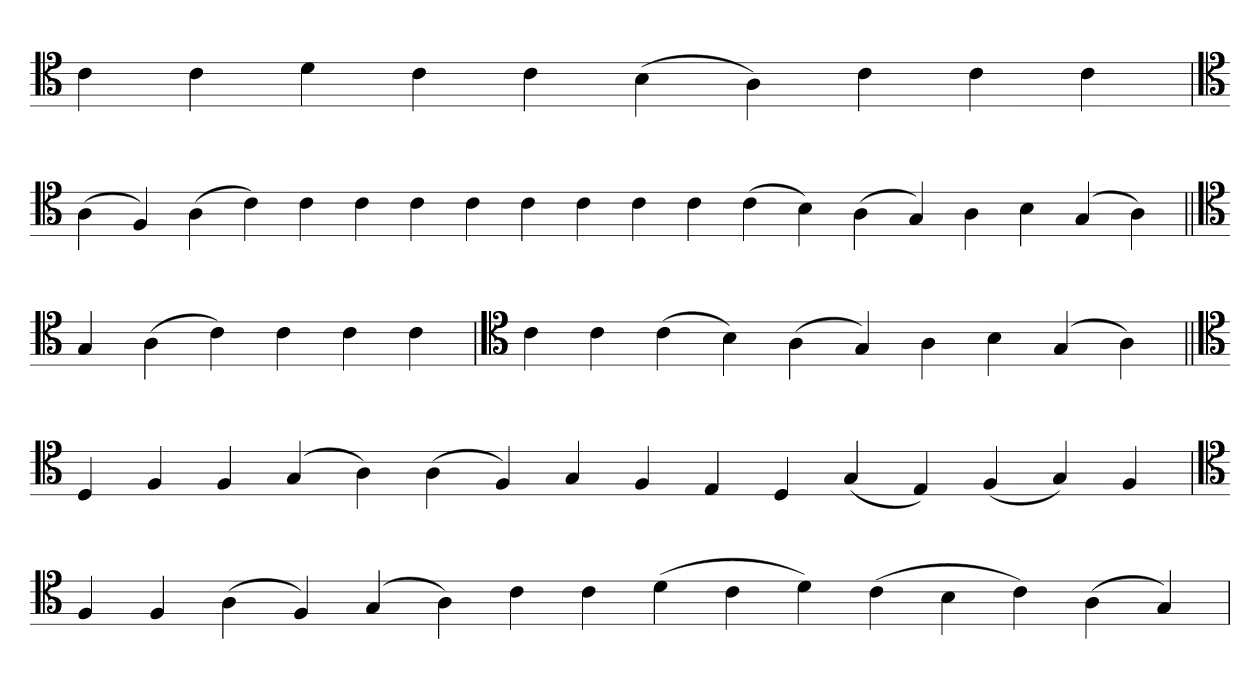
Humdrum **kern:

**kern
*part1
*staff1
*clefC4
=
4c
4c
4d
4c
4c
(4B
4A)
4c
4c
4c
=
*clefC4
(4A
4F)
(4A
4c)
4c
4c
4c
4c
4c
4c
4c
4c
(4c
4B)
(4A
4G)
4A
4B
(4G
4A)
=||
*clefC4
4G
(4A
4c)
4c
4c
4c
=
*clefC4
4c
4c
(4c
4B)
(4A
4G)
4A
4B
(4G
4A)
=||
*clefC4
4D
4F
4F
(4G
4A)
(4A
4F)
4G
4F
4E
4D
(4G
4E)
(4F
4G)
4F
='
*clefC4
4F
4F
(4A
4F)
(4G
4A)
4c
4c
(4d
4c
4d)
(4c
4B
4c)
(4A
4G)
=`
*-
